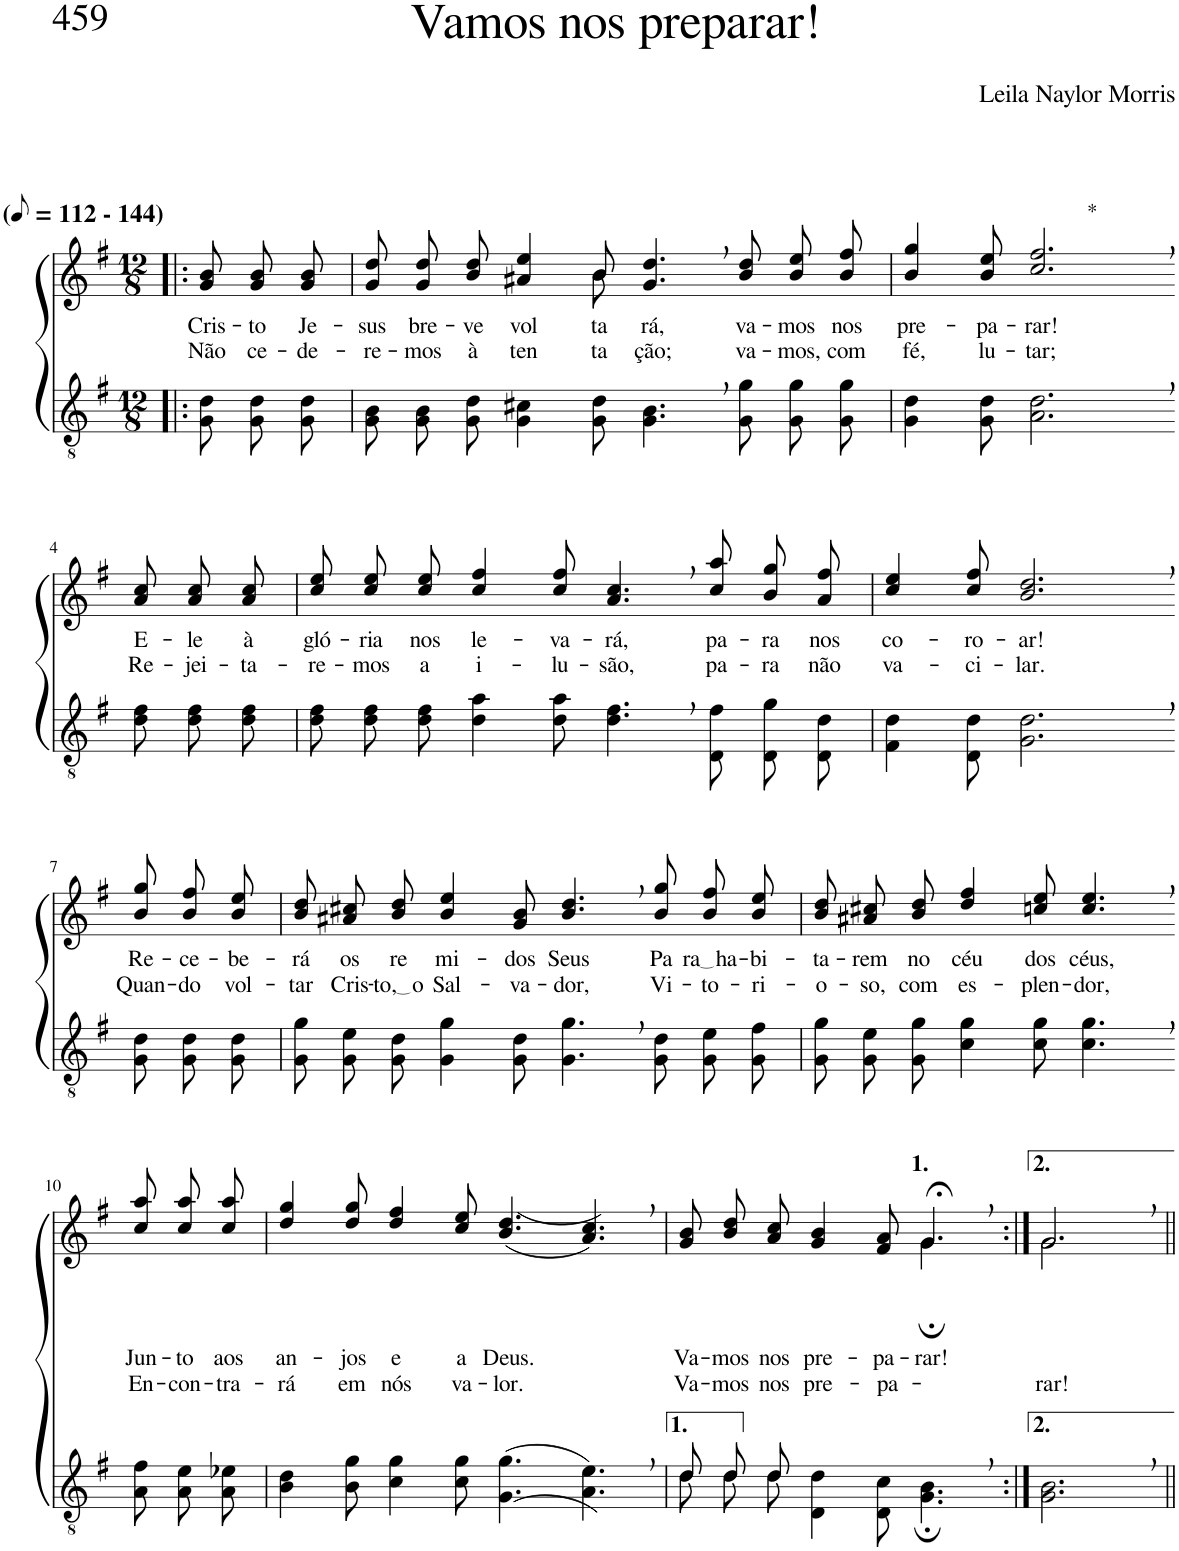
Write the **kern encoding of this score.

**kern	**kern	**text	**text
*part2	*part1	*part1	*part1
*staff2	*staff1	*staff1	*staff1
*I"Parte III e IV	*I"Parte I e II	*	*
*clefGv2	*clefG2	*	*
*Trd4c7	*Trd4c7	*	*
*k[f#]	*k[f#]	*	*
*M12/8	*M12/8	*	*
*MM56	*MM56	*	*
=1!|:	=1!|:	=1!|:	=1!|:
!	!LO:TX:a:B:t=(	!	!
!	!LO:TX:a:B:t=- 144)	!	!
!	!	!LO:LY:b	!LO:LY:b
8G\ 8d\L	8g/ 8b/L	Cris-	Não
!	!	!LO:LY:b	!LO:LY:b
8G\ 8d\	8g/ 8b/	-to	ce-
!	!	!LO:LY:b	!LO:LY:b
8G\ 8d\J	8g/ 8b/J	Je-	-de-
=2	=2	=2	=2
!	!	!LO:LY:b	!LO:LY:b
*	*^	*	*
8G\ 8B\L	8g\ 8dd\L	8ryy	-sus	-re-
!	!	!	!LO:LY:b	!LO:LY:b
*	*v	*v	*	*
8G\ 8B\	8g\ 8dd\	bre-	-mos
!	!	!LO:LY:b	!LO:LY:b
8G\ 8d\J	8b\ 8dd\J	-ve	à
!	!	!LO:LY:b	!LO:LY:b
4G\ 4c#X\	4a#X/ 4ee/	vol-	ten-
*	*^	*	*
!	!	!	!LO:LY:b	!LO:LY:b
8G\ 8d\	8b/	8b\	-ta-	-ta-
!	!	!	!LO:LY:b	!LO:LY:b
4.G\, 4.B\,	4.g/, 4.dd/,	2.ryy	-rá,	-ção;
!	!	!	!LO:LY:b	!LO:LY:b
8G\ 8g\L	8b\ 8dd\L	.	va-	va-
!	!	!	!LO:LY:b	!LO:LY:b
8G\ 8g\	8b\ 8ee\	.	-mos	-mos,
!	!	!	!LO:LY:b	!LO:LY:b
8G\ 8g\J	8b\ 8ff#\J	.	nos	com
*	*v	*v	*	*
=3	=3	=3	=3
!	!	!LO:LY:b	!LO:LY:b
4G\ 4d\	4b/ 4gg/	pre-	fé,
!	!	!LO:LY:b	!LO:LY:b
8G\ 8d\	8b/ 8ee/	-pa-	lu-
!	!LO:TX:a:t=*	!	!
!	!	!LO:LY:b	!LO:LY:b
2.A\, 2.d\,	2.cc/, 2.ff#/,	-rar!	-tar;
!!LO:LB:g=z
=4-	=4-	=4-	=4-
!	!	!LO:LY:b	!LO:LY:b
8d\ 8f#\L	8a\ 8cc\L	E-	Re-
!	!	!LO:LY:b	!LO:LY:b
8d\ 8f#\	8a\ 8cc\	-le	-jei-
!	!	!LO:LY:b	!LO:LY:b
8d\ 8f#\J	8a\ 8cc\J	à	-ta-
=5	=5	=5	=5
!	!	!LO:LY:b	!LO:LY:b
8d\ 8f#\L	8cc\ 8ee\L	gló-	-re-
!	!	!LO:LY:b	!LO:LY:b
8d\ 8f#\	8cc\ 8ee\	-ria	-mos
!	!	!LO:LY:b	!LO:LY:b
8d\ 8f#\J	8cc\ 8ee\J	nos	a
!	!	!LO:LY:b	!LO:LY:b
4d\ 4a\	4cc/ 4ff#/	le-	i-
!	!	!LO:LY:b	!LO:LY:b
8d\ 8a\	8cc/ 8ff#/	-va-	-lu-
!	!	!LO:LY:b	!LO:LY:b
4.d\, 4.f#\,	4.a/, 4.cc/,	-rá,	-são,
!	!	!LO:LY:b	!LO:LY:b
8D/ 8f#/L	8cc\ 8aa\L	pa-	pa-
!	!	!LO:LY:b	!LO:LY:b
8D/ 8g/	8b\ 8gg\	-ra	-ra
!	!	!LO:LY:b	!LO:LY:b
8D/ 8d/J	8a\ 8ff#\J	nos	não
=6	=6	=6	=6
!	!	!LO:LY:b	!LO:LY:b
4F#\ 4d\	4cc/ 4ee/	co-	va-
!	!	!LO:LY:b	!LO:LY:b
8D\ 8d\	8cc/ 8ff#/	-ro-	-ci-
!	!	!LO:LY:b	!LO:LY:b
2.G\, 2.d\,	2.b/, 2.dd/,	-ar!	-lar.
!!LO:LB:g=z
=7-	=7-	=7-	=7-
!	!	!LO:LY:b	!LO:LY:b
8G\ 8d\L	8b\ 8gg\L	Re-	Quan-
!	!	!LO:LY:b	!LO:LY:b
8G\ 8d\	8b\ 8ff#\	-ce-	-do
!	!	!LO:LY:b	!LO:LY:b
8G\ 8d\J	8b\ 8ee\J	-be-	vol-
=8	=8	=8	=8
!	!	!LO:LY:b	!LO:LY:b
8G\ 8g\L	8b\ 8dd\L	-rá	-tar
!	!	!LO:LY:b	!LO:LY:b
8G\ 8e\	8a#X\ 8cc#X\	os	Cris-
!	!	!LO:LY:b	!LO:LY:b
8G\ 8d\J	8b\ 8dd\J	re	to, o
!	!	!LO:LY:b	!LO:LY:b
4G\ 4g\	4b/ 4ee/	mi-	Sal-
!	!	!LO:LY:b	!LO:LY:b
8G\ 8d\	8g/ 8b/	-dos	-va-
!	!	!LO:LY:b	!LO:LY:b
4.G\, 4.g\,	4.b/, 4.dd/,	Seus	-dor,
!	!	!LO:LY:b	!LO:LY:b
8G\ 8d\L	8b\ 8gg\L	Pa	Vi-
!	!	!LO:LY:b	!LO:LY:b
8G\ 8e\	8b\ 8ff#\	ra ha	-to-
!	!	!LO:LY:b	!LO:LY:b
8G\ 8f#\J	8b\ 8ee\J	-bi-	-ri-
=9	=9	=9	=9
!	!	!LO:LY:b	!LO:LY:b
8G\ 8g\L	8b\ 8dd\L	-ta-	-o-
!	!	!LO:LY:b	!LO:LY:b
8G\ 8e\	8a#X\ 8cc#X\	-rem	-so,
!	!	!LO:LY:b	!LO:LY:b
8G\ 8g\J	8b\ 8dd\J	no	com
!	!	!LO:LY:b	!LO:LY:b
4c\ 4g\	4dd/ 4ff#/	céu	es-
!	!	!LO:LY:b	!LO:LY:b
8c\ 8g\	8ccn/ 8ee/	dos	-plen-
!	!	!LO:LY:b	!LO:LY:b
4.c\, 4.g\,	4.cc/, 4.ee/,	céus,	-dor,
!!LO:LB:g=z
=10-	=10-	=10-	=10-
!	!	!LO:LY:b	!LO:LY:b
8A\ 8f#\L	8cc\ 8aa\L	Jun-	En-
!	!	!LO:LY:b	!LO:LY:b
8A\ 8e\	8cc\ 8aa\	-to	-con-
!	!	!LO:LY:b	!LO:LY:b
8A\ 8e-X\J	8cc\ 8aa\J	aos	-tra-
=11	=11	=11	=11
!	!	!LO:LY:b	!LO:LY:b
4B\ 4d\	4dd/ 4gg/	an-	-rá
!	!	!LO:LY:b	!LO:LY:b
8B\ 8g\	8dd/ 8gg/	-jos	em
!	!	!LO:LY:b	!LO:LY:b
4c\ 4g\	4dd/ 4ff#/	e	nós
!	!	!LO:LY:b	!LO:LY:b
8c\ 8g\	8cc/ 8ee/	a	va-
!	!	!LO:LY:b	!LO:LY:b
((4.G\ 4.g\	((4.b/ 4.dd/	Deus.	-lor.
4.A\, 4.e\,))	4.a/, 4.cc/,))	.	.
=12	=12	=12	=12
*^	*	*	*
!	!	!	!LO:LY:b	!LO:LY:b
*	*	*^	*	*
8d/L	8d\L	8g/ 8b/L	2.ryy	Va-	Va-
!	!	!	!	!LO:LY:b	!LO:LY:b
8d/	8d\	8b/ 8dd/	.	-mos	-mos
!	!	!	!	!LO:LY:b	!LO:LY:b
8d/J	8d\J	8a/ 8cc/J	.	nos	nos
!	!	!	!	!LO:LY:b	!LO:LY:b
4.ryy	4D\ 4d\	4g/ 4b/	.	pre-	pre-
!	!	!	!	!LO:LY:b	!LO:LY:b
.	8D\ 8c\	8f#/ 8a/	.	-pa-	-pa-
!	!	!	!	!LO:LY:b	!
4.ryy	4.G\; 4.B\;	4.g;<,/	4.g;\	-rar!	.
=13:|!	=13:|!	=13:|!	=13:|!	=13:|!	=13:|!
!	!	!	!	!	!LO:LY:b
*v	*v	*	*	*	*
2.G\, 2.B\,	2.g,\	2.g/	.	-rar!
*	*v	*v	*	*
=||	=||	=||	=||
*-	*-	*-	*-
